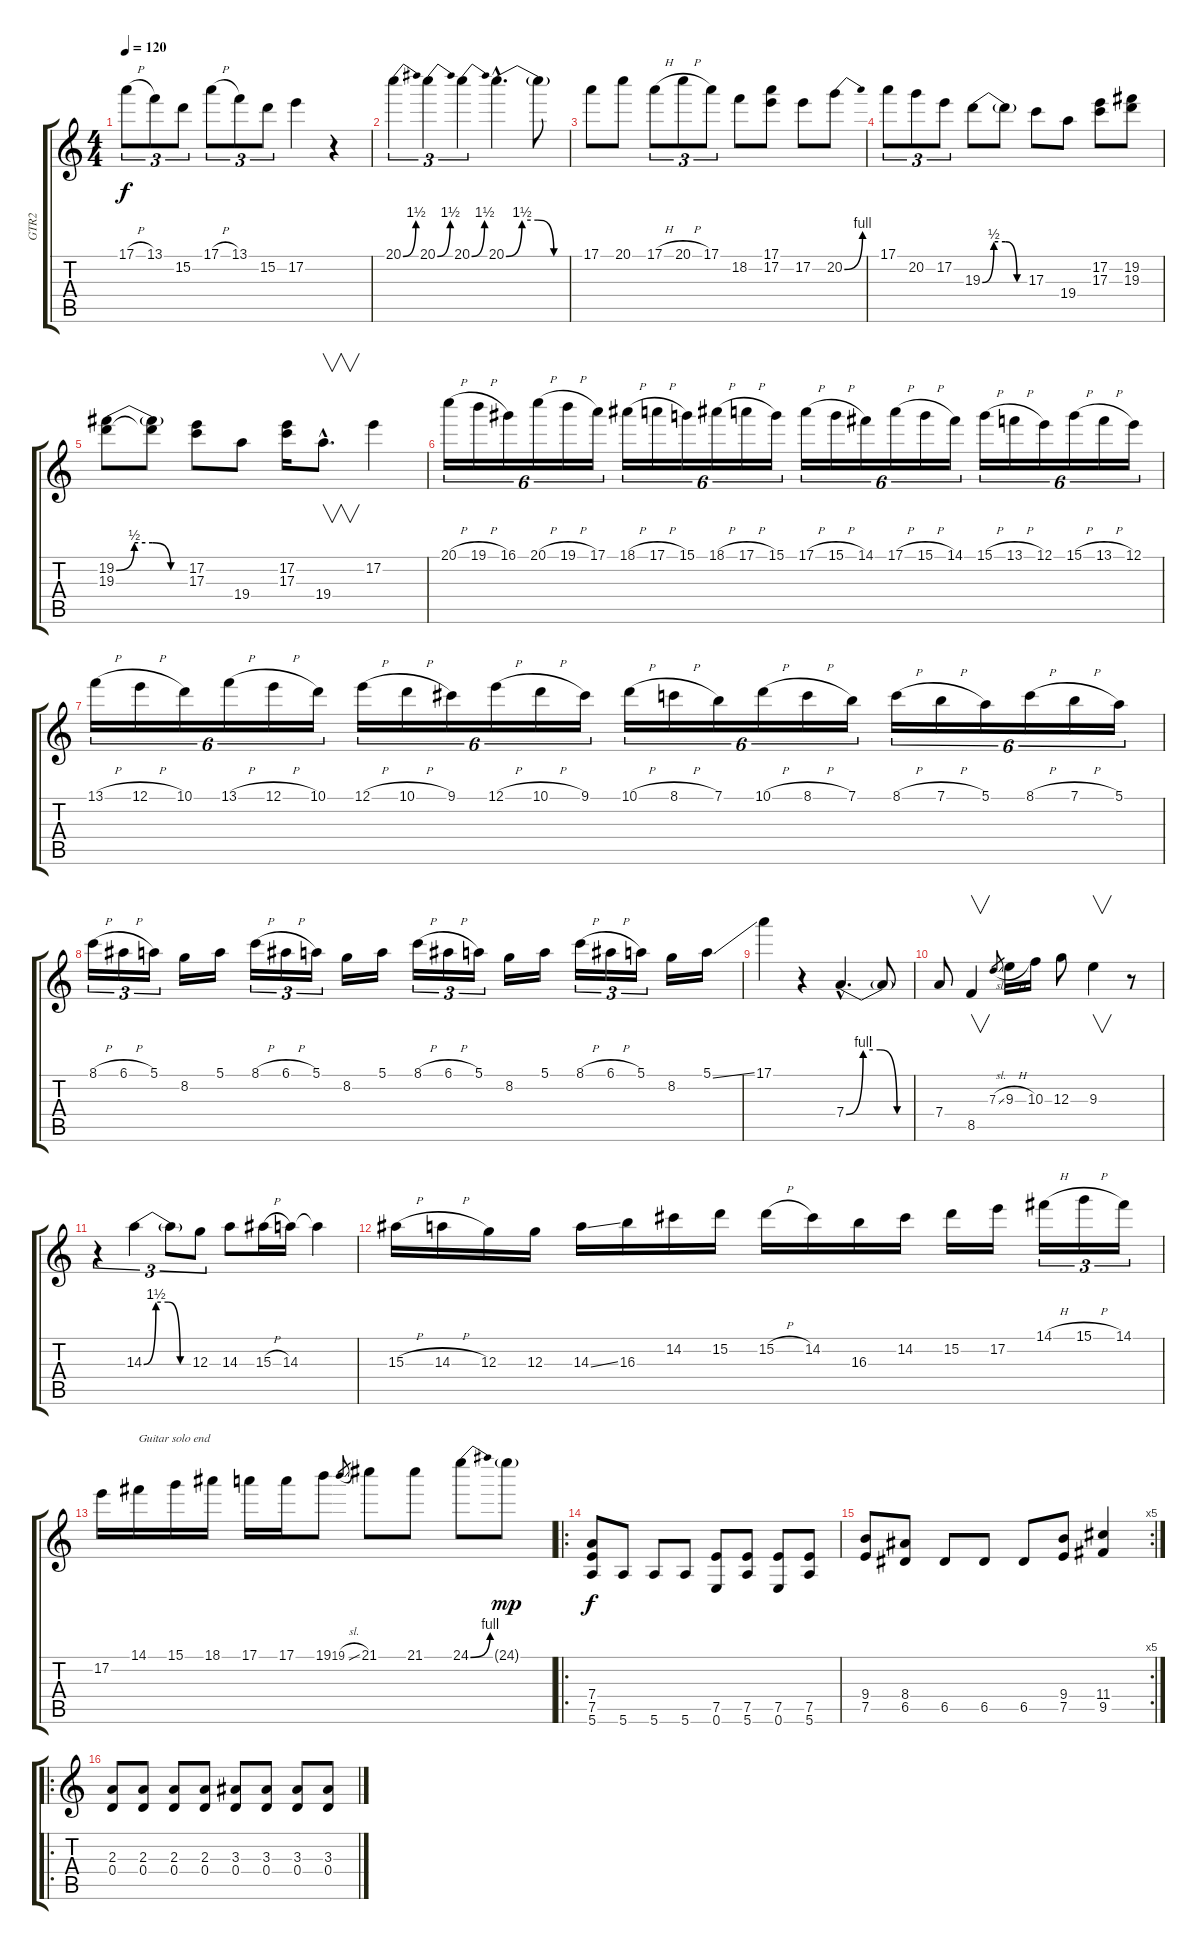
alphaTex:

\track ("GTR2" "GTR2") {instrument distortionguitar}
\staff {score tabs}
\tuning (E4 B3 G3 D3 A2 E2) {hide}
\ts (4 4)
\tempo 120
\clef g2
\ks c
17.1{h}.8{tu (3 2) dy f} 13.1.8{tu (3 2)} 15.2.8{tu (3 2)} 17.1{h}.8{tu (3 2)} 13.1.8{tu (3 2)} 15.2.8{tu (3 2)} 17.2.4 r.4 |
20.1{be (bend 0 0 60 6)}.4{tu (3 2)} 20.1{be (bend 0 0 60 6)}.4{tu (3 2)} 20.1{be (bend 0 0 60 6)}.4{tu (3 2)} 20.1{be (custom 0 0 15 6 30 6 45 0 60 0) hac}.4{d} 20.1{t}.8 |
17.1.8 20.1.8 17.1{h}.8{tu (3 2)} 20.1{h}.8{tu (3 2)} 17.1.8{tu (3 2)} 18.2.8 (17.1 17.2).8 17.2.8 20.2{be (bend 0 0 60 4)}.8 |
17.1.8{tu (3 2)} 20.2.8{tu (3 2)} 17.2.8{tu (3 2)} 19.3{be (custom 0 0 15 2 30 2 45 0 60 0)}.8 19.3{t}.8 17.3.8 19.4.8 (17.2 17.3).8 (19.2 19.3).8 |
(19.2{be (custom 0 0 15 2 30 2 45 0 60 0)} 19.3).8 (19.2{t} 19.3{t}).8 (17.2 17.3).8 19.4.8 (17.2 17.3).16 19.4{hac}.8{v d} 17.2.4 |
20.1{h}.16{tu (6 4)} 19.1{h}.16{tu (6 4)} 16.1.16{tu (6 4)} 20.1{h}.16{tu (6 4)} 19.1{h}.16{tu (6 4)} 17.1.16{tu (6 4)} 18.1{h}.16{tu (6 4)} 17.1{h}.16{tu (6 4)} 15.1.16{tu (6 4)} 18.1{h}.16{tu (6 4)} 17.1{h}.16{tu (6 4)} 15.1.16{tu (6 4)} 17.1{h}.16{tu (6 4)} 15.1{h}.16{tu (6 4)} 14.1.16{tu (6 4)} 17.1{h}.16{tu (6 4)} 15.1{h}.16{tu (6 4)} 14.1.16{tu (6 4)} 15.1{h}.16{tu (6 4)} 13.1{h}.16{tu (6 4)} 12.1.16{tu (6 4)} 15.1{h}.16{tu (6 4)} 13.1{h}.16{tu (6 4)} 12.1.16{tu (6 4)} |
13.1{h}.16{tu (6 4)} 12.1{h}.16{tu (6 4)} 10.1.16{tu (6 4)} 13.1{h}.16{tu (6 4)} 12.1{h}.16{tu (6 4)} 10.1.16{tu (6 4)} 12.1{h}.16{tu (6 4)} 10.1{h}.16{tu (6 4)} 9.1.16{tu (6 4)} 12.1{h}.16{tu (6 4)} 10.1{h}.16{tu (6 4)} 9.1.16{tu (6 4)} 10.1{h}.16{tu (6 4)} 8.1{h}.16{tu (6 4)} 7.1.16{tu (6 4)} 10.1{h}.16{tu (6 4)} 8.1{h}.16{tu (6 4)} 7.1.16{tu (6 4)} 8.1{h}.16{tu (6 4)} 7.1{h}.16{tu (6 4)} 5.1.16{tu (6 4)} 8.1{h}.16{tu (6 4)} 7.1{h}.16{tu (6 4)} 5.1.16{tu (6 4)} |
8.1{h}.16{tu (3 2)} 6.1{h}.16{tu (3 2)} 5.1.16{tu (3 2)} 8.2.16 5.1.16 8.1{h}.16{tu (3 2)} 6.1{h}.16{tu (3 2)} 5.1.16{tu (3 2)} 8.2.16 5.1.16 8.1{h}.16{tu (3 2)} 6.1{h}.16{tu (3 2)} 5.1.16{tu (3 2)} 8.2.16 5.1.16 8.1{h}.16{tu (3 2)} 6.1{h}.16{tu (3 2)} 5.1.16{tu (3 2)} 8.2.16 5.1{ss}.16 |
17.1.4 r.4 7.4{be (custom 0 0 15 4 30 4 45 0 60 0) hac}.4{d} 7.4{t}.8 |
7.4.8 8.5.4{v} 7.3{sl}.8{gr} 9.3{h}.16 10.3.16 12.3.8 9.3.4{v} r.8 |
r.4{tu (3 2)} 14.3{be (custom 0 0 15 6 30 6 45 0 60 0)}.4{tu (3 2)} 14.3{t}.8{tu (3 2)} 12.3.8{tu (3 2)} 14.3.8 15.3{h}.16 14.3.16 14.3{t}.4 |
15.3{h}.16 14.3{h}.16 12.3.16 12.3.16 14.3{ss}.16 16.3.16 14.2.16 15.2.16 15.2{h}.16 14.2.16 16.3.16 14.2.16 15.2.16 17.2.16 14.1{h}.16{tu (3 2)} 15.1{h}.16{tu (3 2)} 14.1.16{tu (3 2)} |
17.2.16 14.1.16{txt "Guitar solo end"} 15.1.16 18.1.16 17.1.16 17.1.16 19.1.8 19.1{sl}.8{gr} 21.1.8 21.1.8 24.1{be (bend 0 0 60 4)}.8 24.1{g}.8{dy mp} |
\ro
(7.4 7.5 5.6).8{dy f} 5.6.8 5.6.8 5.6.8 (7.5 0.6).8 (7.5 5.6).8 (7.5 0.6).8 (7.5 5.6).8 |
\rc 5
(9.4 7.5).8 (8.4 6.5).8 6.5.8 6.5.8 6.5.8 (9.4 7.5).8 (11.4 9.5).4 |
\ro
(2.3 0.4).8 (2.3 0.4).8 (2.3 0.4).8 (2.3 0.4).8 (3.3 0.4).8 (3.3 0.4).8 (3.3 0.4).8 (3.3 0.4).8
